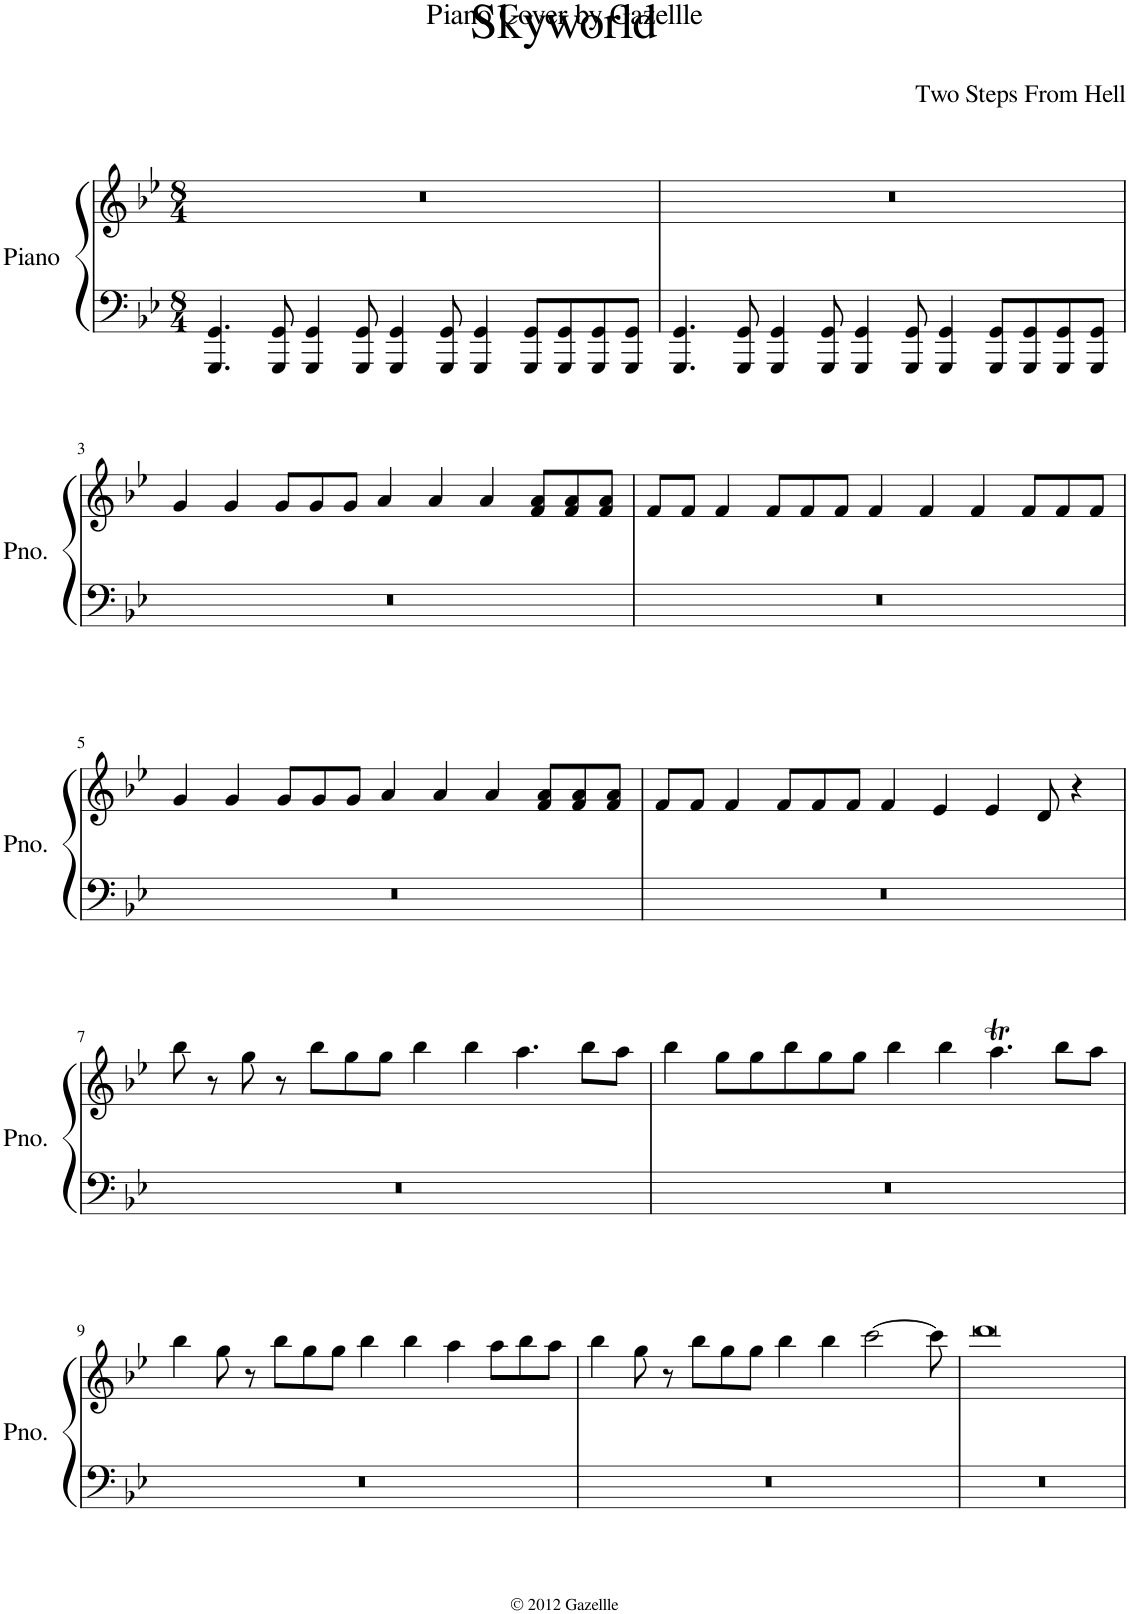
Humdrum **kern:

**kern	**kern
*part1	*part1
*staff2	*staff1
*I"Piano	*
*I'Pno.	*
*clefF4	*clefG2
*k[b-e-]	*k[b-e-]
*M8/4	*M8/4
=1	=1
4.GGG/ 4.GG/	0r
8GGG/ 8GG/	.
4GGG/ 4GG/	.
8GGG/ 8GG/	.
4GGG/ 4GG/	.
8GGG/ 8GG/	.
4GGG/ 4GG/	.
8GGG/ 8GG/L	.
8GGG/ 8GG/	.
8GGG/ 8GG/	.
8GGG/ 8GG/J	.
=2	=2
4.GGG/ 4.GG/	0r
8GGG/ 8GG/	.
4GGG/ 4GG/	.
8GGG/ 8GG/	.
4GGG/ 4GG/	.
8GGG/ 8GG/	.
4GGG/ 4GG/	.
8GGG/ 8GG/L	.
8GGG/ 8GG/	.
8GGG/ 8GG/	.
8GGG/ 8GG/J	.
!!LO:LB:g=z
=3	=3
0r	4g/
.	4g/
.	8g/L
.	8g/
.	8g/J
.	4a/
.	4a/
.	4a/
.	8f/ 8a/L
.	8f/ 8a/
.	8f/ 8a/J
=4	=4
0r	8f/L
.	8f/J
.	4f/
.	8f/L
.	8f/
.	8f/J
.	4f/
.	4f/
.	4f/
.	8f/L
.	8f/
.	8f/J
!!LO:LB:g=z
=5	=5
0r	4g/
.	4g/
.	8g/L
.	8g/
.	8g/J
.	4a/
.	4a/
.	4a/
.	8f/ 8a/L
.	8f/ 8a/
.	8f/ 8a/J
=6	=6
0r	8f/L
.	8f/J
.	4f/
.	8f/L
.	8f/
.	8f/J
.	4f/
.	4e-/
.	4e-/
.	8d/
.	4r
!!LO:LB:g=z
=7	=7
0r	8bb-\
.	8r
.	8gg\
.	8r
.	8bb-\L
.	8gg\
.	8gg\J
.	4bb-\
.	4bb-\
.	4.aa\
.	8bb-\L
.	8aa\J
=8	=8
0r	4bb-\
.	8gg\L
.	8gg\
.	8bb-\
.	8gg\
.	8gg\J
.	4bb-\
.	4bb-\
.	4.aat\
.	8bb-\L
.	8aa\J
!!LO:LB:g=z
=9	=9
0r	4bb-\
.	8gg\
.	8r
.	8bb-\L
.	8gg\
.	8gg\J
.	4bb-\
.	4bb-\
.	4aa\
.	8aa\L
.	8bb-\
.	8aa\J
=10	=10
0r	4bb-\
.	8gg\
.	8r
.	8bb-\L
.	8gg\
.	8gg\J
.	4bb-\
.	4bb-\
.	[2ccc\
.	8ccc\]
=11	=11
0r	0ddd
=	=
*-	*-
